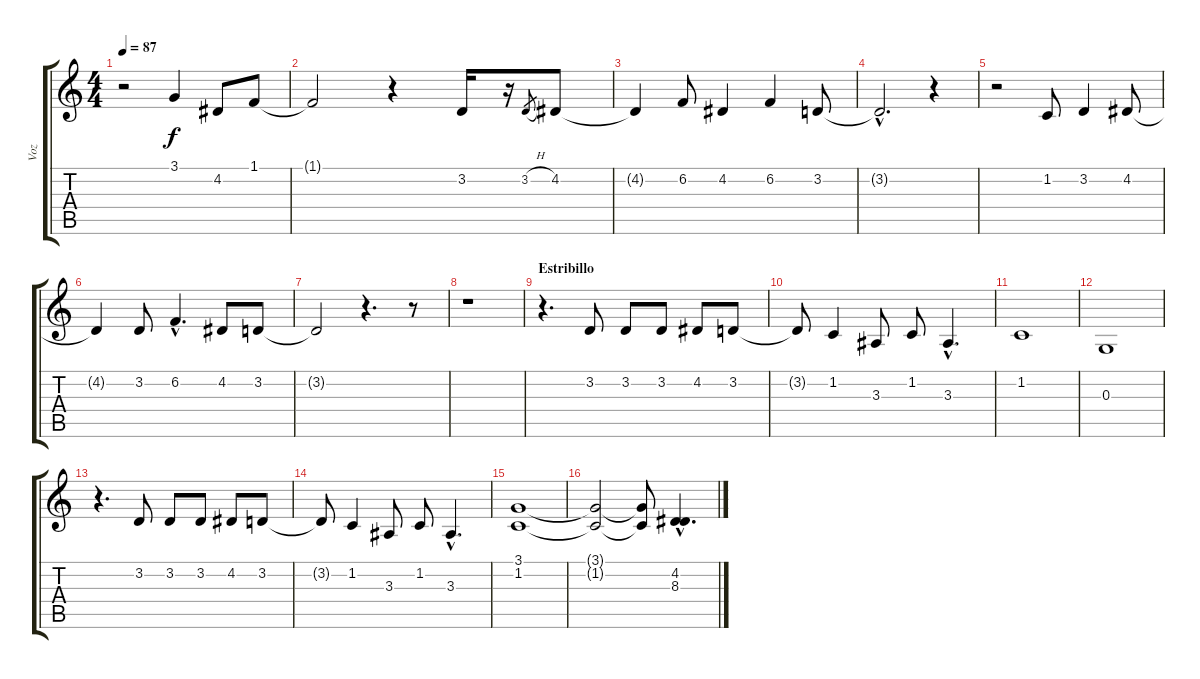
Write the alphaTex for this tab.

\track ("Voz" "Voz") {instrument lead5charang}
\staff {score tabs}
\tuning (E4 B3 G3 D3 A2 E2) {hide}
\ts (4 4)
\tempo 87
\clef g2
\ks c
r.2{dy f} 3.1.4 4.2.8 1.1.8 |
1.1{t}.2 r.4 3.2.16 r.16 3.2{h}.8{gr} 4.2.8 |
4.2{t}.4 6.2.8 4.2.4 6.2.4 3.2.8 |
3.2{hac t}.2{d} r.4 |
r.2 1.2.8 3.2.4 4.2.8 |
4.2{t}.4 3.2.8 6.2{hac}.4{d} 4.2.8 3.2.8 |
3.2{t}.2 r.4{d} r.8 |
r.1 |
\section ("" "Estribillo")
r.4{d} 3.2.8 3.2.8 3.2.8 4.2.8 3.2.8 |
3.2{t}.8 1.2.4 3.3.8 1.2.8 3.3{hac}.4{d} |
1.2.1 |
0.3.1 |
r.4{d} 3.2.8 3.2.8 3.2.8 4.2.8 3.2.8 |
3.2{t}.8 1.2.4 3.3.8 1.2.8 3.3{hac}.4{d} |
(3.1 1.2).1 |
(3.1{t} 1.2{t}).2 (3.1{t} 1.2{t}).8 (4.2{hac} 8.3{hac}).4{d}
